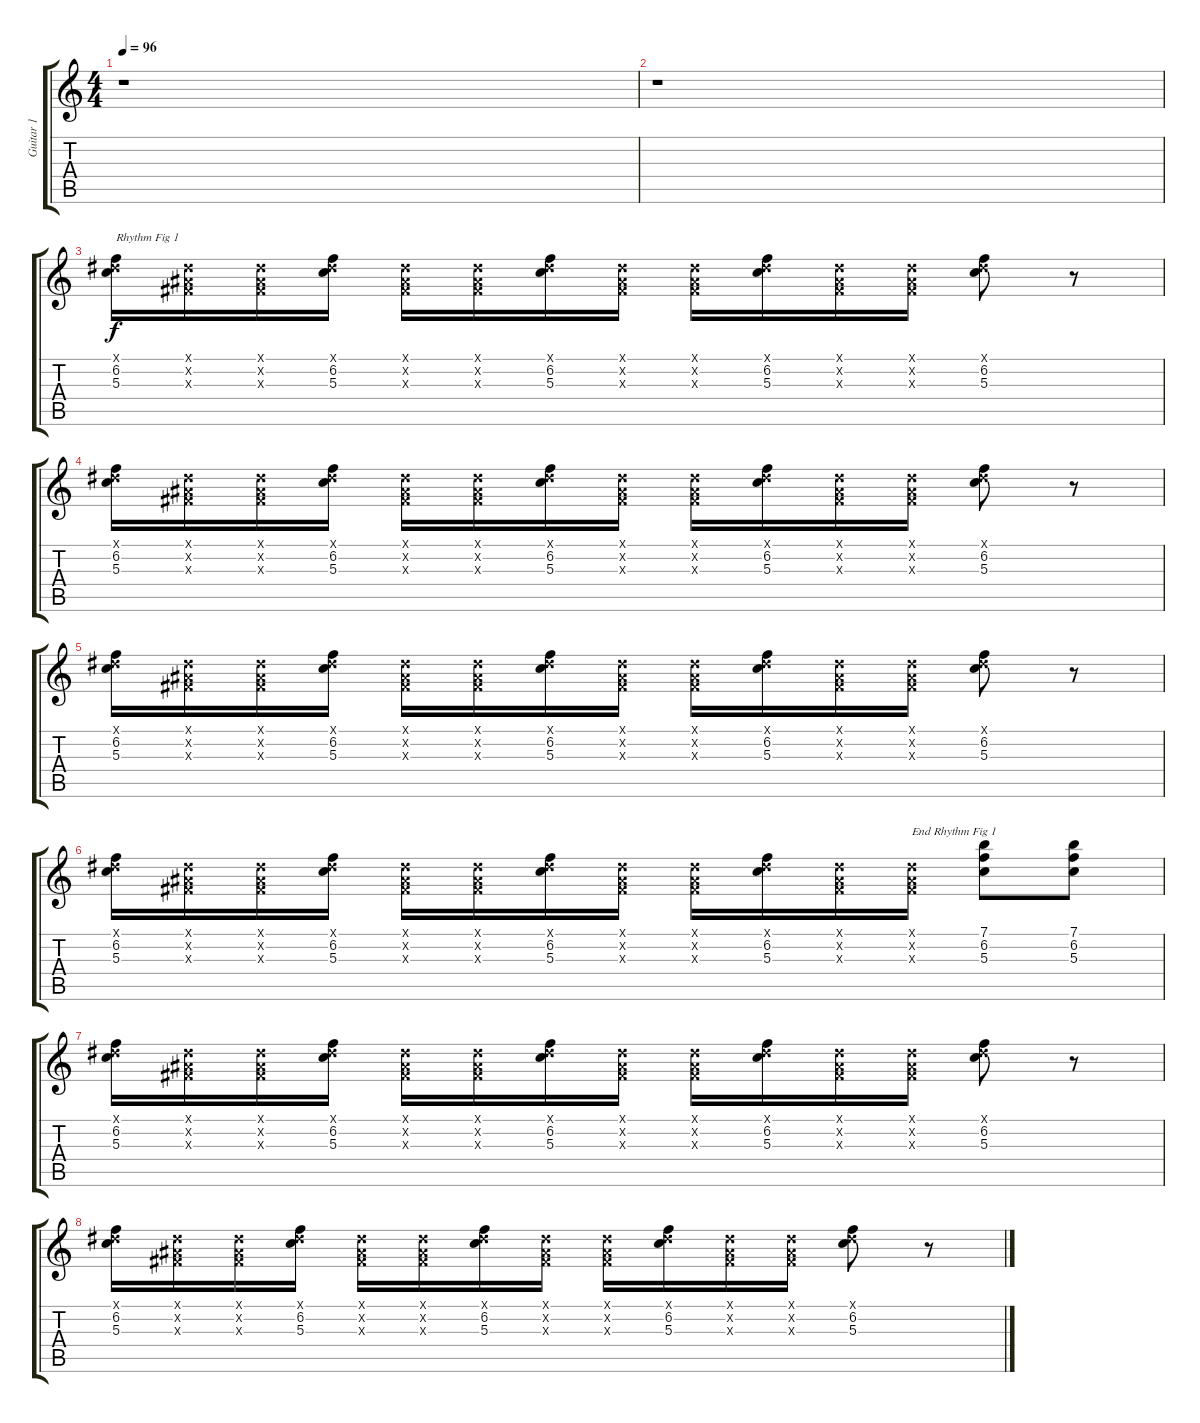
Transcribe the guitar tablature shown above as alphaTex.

\track ("Guitar 1" "Guitar 1") {instrument electricguitarclean}
\staff {score tabs}
\tuning (E4 B3 G3 D3 A2 E2) {hide}
\ts (4 4)
\tempo 96
\clef g2
\ks c
r.1{dy f} |
r.1 |
(-1.1{x} 6.2 5.3).16{txt "Rhythm Fig 1"} (-1.1{x} -1.2{x} -1.3{x}).16 (-1.1{x} -1.2{x} -1.3{x}).16 (-1.1{x} 6.2 5.3).16 (-1.1{x} -1.2{x} -1.3{x}).16 (-1.1{x} -1.2{x} -1.3{x}).16 (-1.1{x} 6.2 5.3).16 (-1.1{x} -1.2{x} -1.3{x}).16 (-1.1{x} -1.2{x} -1.3{x}).16 (-1.1{x} 6.2 5.3).16 (-1.1{x} -1.2{x} -1.3{x}).16 (-1.1{x} -1.2{x} -1.3{x}).16 (-1.1{x} 6.2 5.3).8 r.8 |
(-1.1{x} 6.2 5.3).16 (-1.1{x} -1.2{x} -1.3{x}).16 (-1.1{x} -1.2{x} -1.3{x}).16 (-1.1{x} 6.2 5.3).16 (-1.1{x} -1.2{x} -1.3{x}).16 (-1.1{x} -1.2{x} -1.3{x}).16 (-1.1{x} 6.2 5.3).16 (-1.1{x} -1.2{x} -1.3{x}).16 (-1.1{x} -1.2{x} -1.3{x}).16 (-1.1{x} 6.2 5.3).16 (-1.1{x} -1.2{x} -1.3{x}).16 (-1.1{x} -1.2{x} -1.3{x}).16 (-1.1{x} 6.2 5.3).8 r.8 |
(-1.1{x} 6.2 5.3).16 (-1.1{x} -1.2{x} -1.3{x}).16 (-1.1{x} -1.2{x} -1.3{x}).16 (-1.1{x} 6.2 5.3).16 (-1.1{x} -1.2{x} -1.3{x}).16 (-1.1{x} -1.2{x} -1.3{x}).16 (-1.1{x} 6.2 5.3).16 (-1.1{x} -1.2{x} -1.3{x}).16 (-1.1{x} -1.2{x} -1.3{x}).16 (-1.1{x} 6.2 5.3).16 (-1.1{x} -1.2{x} -1.3{x}).16 (-1.1{x} -1.2{x} -1.3{x}).16 (-1.1{x} 6.2 5.3).8 r.8 |
(-1.1{x} 6.2 5.3).16 (-1.1{x} -1.2{x} -1.3{x}).16 (-1.1{x} -1.2{x} -1.3{x}).16 (-1.1{x} 6.2 5.3).16 (-1.1{x} -1.2{x} -1.3{x}).16 (-1.1{x} -1.2{x} -1.3{x}).16 (-1.1{x} 6.2 5.3).16 (-1.1{x} -1.2{x} -1.3{x}).16 (-1.1{x} -1.2{x} -1.3{x}).16 (-1.1{x} 6.2 5.3).16 (-1.1{x} -1.2{x} -1.3{x}).16 (-1.1{x} -1.2{x} -1.3{x}).16{txt "End Rhythm Fig 1"} (7.1 6.2 5.3).8 (7.1 6.2 5.3).8 |
(-1.1{x} 6.2 5.3).16 (-1.1{x} -1.2{x} -1.3{x}).16 (-1.1{x} -1.2{x} -1.3{x}).16 (-1.1{x} 6.2 5.3).16 (-1.1{x} -1.2{x} -1.3{x}).16 (-1.1{x} -1.2{x} -1.3{x}).16 (-1.1{x} 6.2 5.3).16 (-1.1{x} -1.2{x} -1.3{x}).16 (-1.1{x} -1.2{x} -1.3{x}).16 (-1.1{x} 6.2 5.3).16 (-1.1{x} -1.2{x} -1.3{x}).16 (-1.1{x} -1.2{x} -1.3{x}).16 (-1.1{x} 6.2 5.3).8 r.8 |
(-1.1{x} 6.2 5.3).16 (-1.1{x} -1.2{x} -1.3{x}).16 (-1.1{x} -1.2{x} -1.3{x}).16 (-1.1{x} 6.2 5.3).16 (-1.1{x} -1.2{x} -1.3{x}).16 (-1.1{x} -1.2{x} -1.3{x}).16 (-1.1{x} 6.2 5.3).16 (-1.1{x} -1.2{x} -1.3{x}).16 (-1.1{x} -1.2{x} -1.3{x}).16 (-1.1{x} 6.2 5.3).16 (-1.1{x} -1.2{x} -1.3{x}).16 (-1.1{x} -1.2{x} -1.3{x}).16 (-1.1{x} 6.2 5.3).8 r.8
